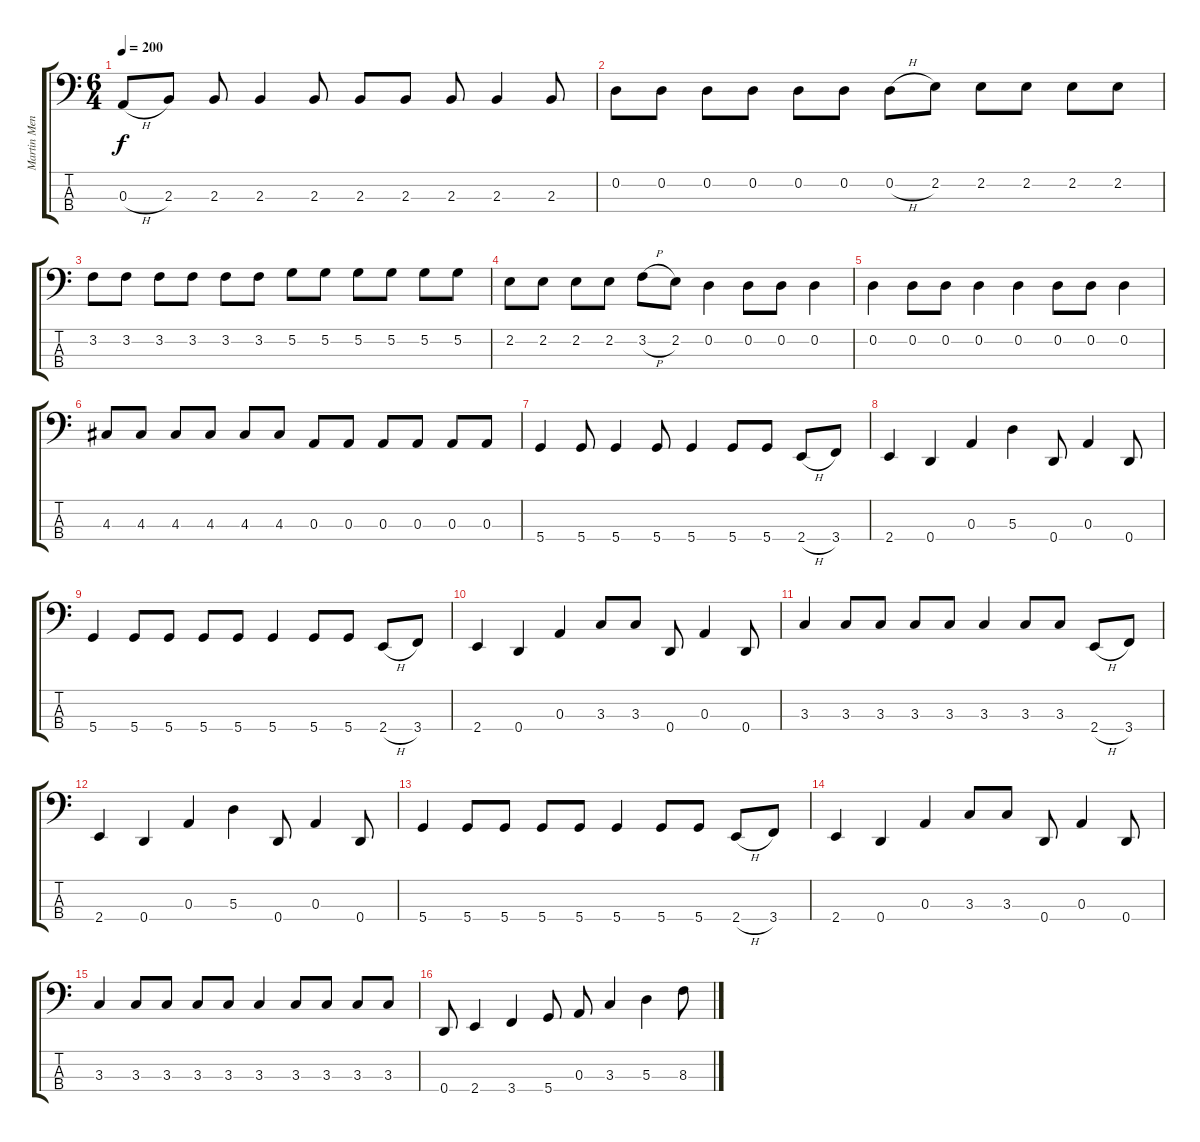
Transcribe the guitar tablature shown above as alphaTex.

\track ("Martin Mendez" "Martin Men") {instrument electricbassfinger}
\staff {score tabs}
\tuning (G2 D2 A1 D1) {hide}
\ts (6 4)
\tempo 200
\clef f4
\ks c
0.3{h}.8{dy f} 2.3.8 2.3.8 2.3.4 2.3.8 2.3.8 2.3.8 2.3.8 2.3.4 2.3.8 |
0.2.8 0.2.8 0.2.8 0.2.8 0.2.8 0.2.8 0.2{h}.8 2.2.8 2.2.8 2.2.8 2.2.8 2.2.8 |
3.2.8 3.2.8 3.2.8 3.2.8 3.2.8 3.2.8 5.2.8 5.2.8 5.2.8 5.2.8 5.2.8 5.2.8 |
2.2.8 2.2.8 2.2.8 2.2.8 3.2{h}.8 2.2.8 0.2.4 0.2.8 0.2.8 0.2.4 |
0.2.4 0.2.8 0.2.8 0.2.4 0.2.4 0.2.8 0.2.8 0.2.4 |
4.3.8 4.3.8 4.3.8 4.3.8 4.3.8 4.3.8 0.3.8 0.3.8 0.3.8 0.3.8 0.3.8 0.3.8 |
5.4.4 5.4.8 5.4.4 5.4.8 5.4.4 5.4.8 5.4.8 2.4{h}.8 3.4.8 |
2.4.4 0.4.4 0.3.4 5.3.4 0.4.8 0.3.4 0.4.8 |
5.4.4 5.4.8 5.4.8 5.4.8 5.4.8 5.4.4 5.4.8 5.4.8 2.4{h}.8 3.4.8 |
2.4.4 0.4.4 0.3.4 3.3.8 3.3.8 0.4.8 0.3.4 0.4.8 |
3.3.4 3.3.8 3.3.8 3.3.8 3.3.8 3.3.4 3.3.8 3.3.8 2.4{h}.8 3.4.8 |
2.4.4 0.4.4 0.3.4 5.3.4 0.4.8 0.3.4 0.4.8 |
5.4.4 5.4.8 5.4.8 5.4.8 5.4.8 5.4.4 5.4.8 5.4.8 2.4{h}.8 3.4.8 |
2.4.4 0.4.4 0.3.4 3.3.8 3.3.8 0.4.8 0.3.4 0.4.8 |
3.3.4 3.3.8 3.3.8 3.3.8 3.3.8 3.3.4 3.3.8 3.3.8 3.3.8 3.3.8 |
0.4.8 2.4.4 3.4.4 5.4.8 0.3.8 3.3.4 5.3.4 8.3.8
